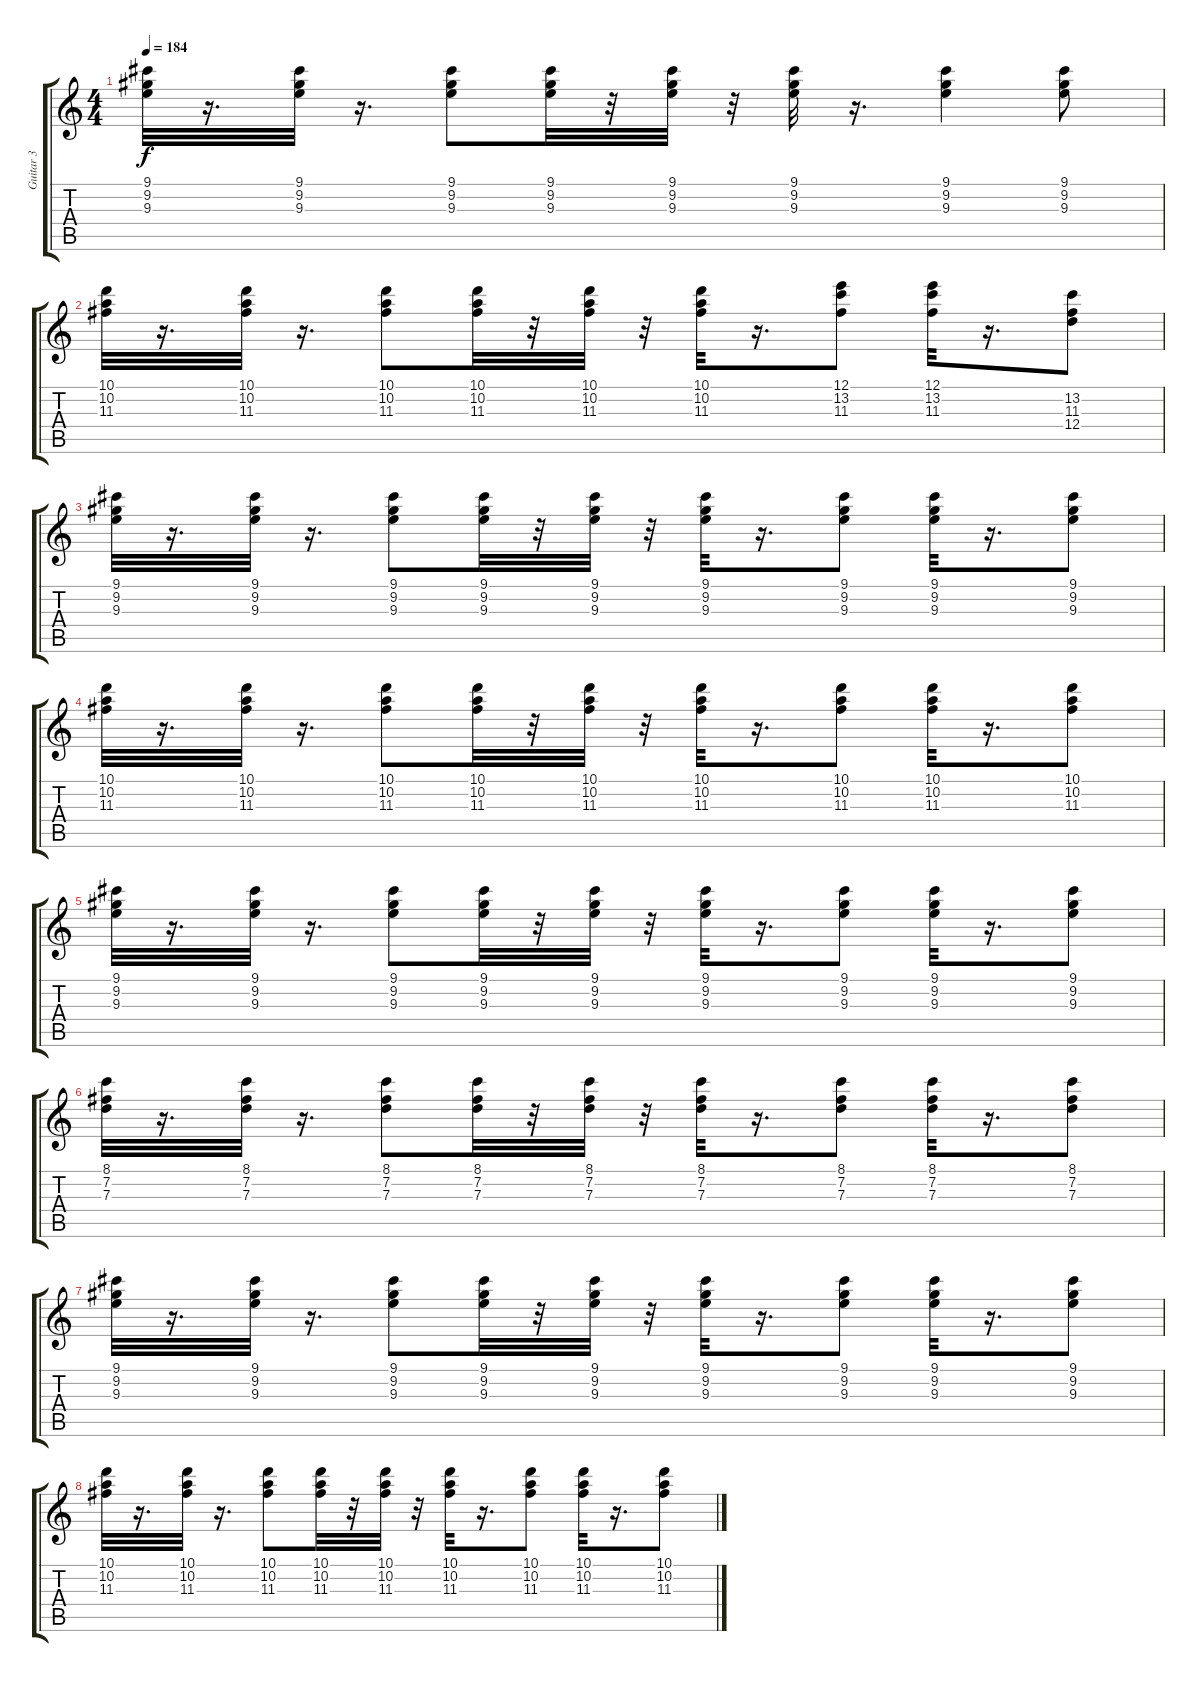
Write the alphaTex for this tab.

\track ("Guitar 3" "Guitar 3") {instrument distortionguitar}
\staff {score tabs}
\tuning (E4 B3 G3 D3 A2 E2) {hide}
\ts (4 4)
\tempo 184
\clef g2
\ks c
(9.1 9.2 9.3).32{dy f} r.16{d} (9.1 9.2 9.3).32 r.16{d} (9.1 9.2 9.3).8 (9.1 9.2 9.3).32 r.32 (9.1 9.2 9.3).32 r.32 (9.1 9.2 9.3).32 r.16{d} (9.1 9.2 9.3).4 (9.1 9.2 9.3).8 |
(10.1 10.2 11.3).32 r.16{d} (10.1 10.2 11.3).32 r.16{d} (10.1 10.2 11.3).8 (10.1 10.2 11.3).32 r.32 (10.1 10.2 11.3).32 r.32 (10.1 10.2 11.3).32 r.16{d} (12.1 13.2 11.3).8 (12.1 13.2 11.3).32 r.16{d} (13.2 11.3 12.4).8 |
(9.1 9.2 9.3).32 r.16{d} (9.1 9.2 9.3).32 r.16{d} (9.1 9.2 9.3).8 (9.1 9.2 9.3).32 r.32 (9.1 9.2 9.3).32 r.32 (9.1 9.2 9.3).32 r.16{d} (9.1 9.2 9.3).8 (9.1 9.2 9.3).32 r.16{d} (9.1 9.2 9.3).8 |
(10.1 10.2 11.3).32 r.16{d} (10.1 10.2 11.3).32 r.16{d} (10.1 10.2 11.3).8 (10.1 10.2 11.3).32 r.32 (10.1 10.2 11.3).32 r.32 (10.1 10.2 11.3).32 r.16{d} (10.1 10.2 11.3).8 (10.1 10.2 11.3).32 r.16{d} (10.1 10.2 11.3).8 |
(9.1 9.2 9.3).32 r.16{d} (9.1 9.2 9.3).32 r.16{d} (9.1 9.2 9.3).8 (9.1 9.2 9.3).32 r.32 (9.1 9.2 9.3).32 r.32 (9.1 9.2 9.3).32 r.16{d} (9.1 9.2 9.3).8 (9.1 9.2 9.3).32 r.16{d} (9.1 9.2 9.3).8 |
(8.1 7.2 7.3).32 r.16{d} (8.1 7.2 7.3).32 r.16{d} (8.1 7.2 7.3).8 (8.1 7.2 7.3).32 r.32 (8.1 7.2 7.3).32 r.32 (8.1 7.2 7.3).32 r.16{d} (8.1 7.2 7.3).8 (8.1 7.2 7.3).32 r.16{d} (8.1 7.2 7.3).8 |
(9.1 9.2 9.3).32 r.16{d} (9.1 9.2 9.3).32 r.16{d} (9.1 9.2 9.3).8 (9.1 9.2 9.3).32 r.32 (9.1 9.2 9.3).32 r.32 (9.1 9.2 9.3).32 r.16{d} (9.1 9.2 9.3).8 (9.1 9.2 9.3).32 r.16{d} (9.1 9.2 9.3).8 |
(10.1 10.2 11.3).32 r.16{d} (10.1 10.2 11.3).32 r.16{d} (10.1 10.2 11.3).8 (10.1 10.2 11.3).32 r.32 (10.1 10.2 11.3).32 r.32 (10.1 10.2 11.3).32 r.16{d} (10.1 10.2 11.3).8 (10.1 10.2 11.3).32 r.16{d} (10.1 10.2 11.3).8
